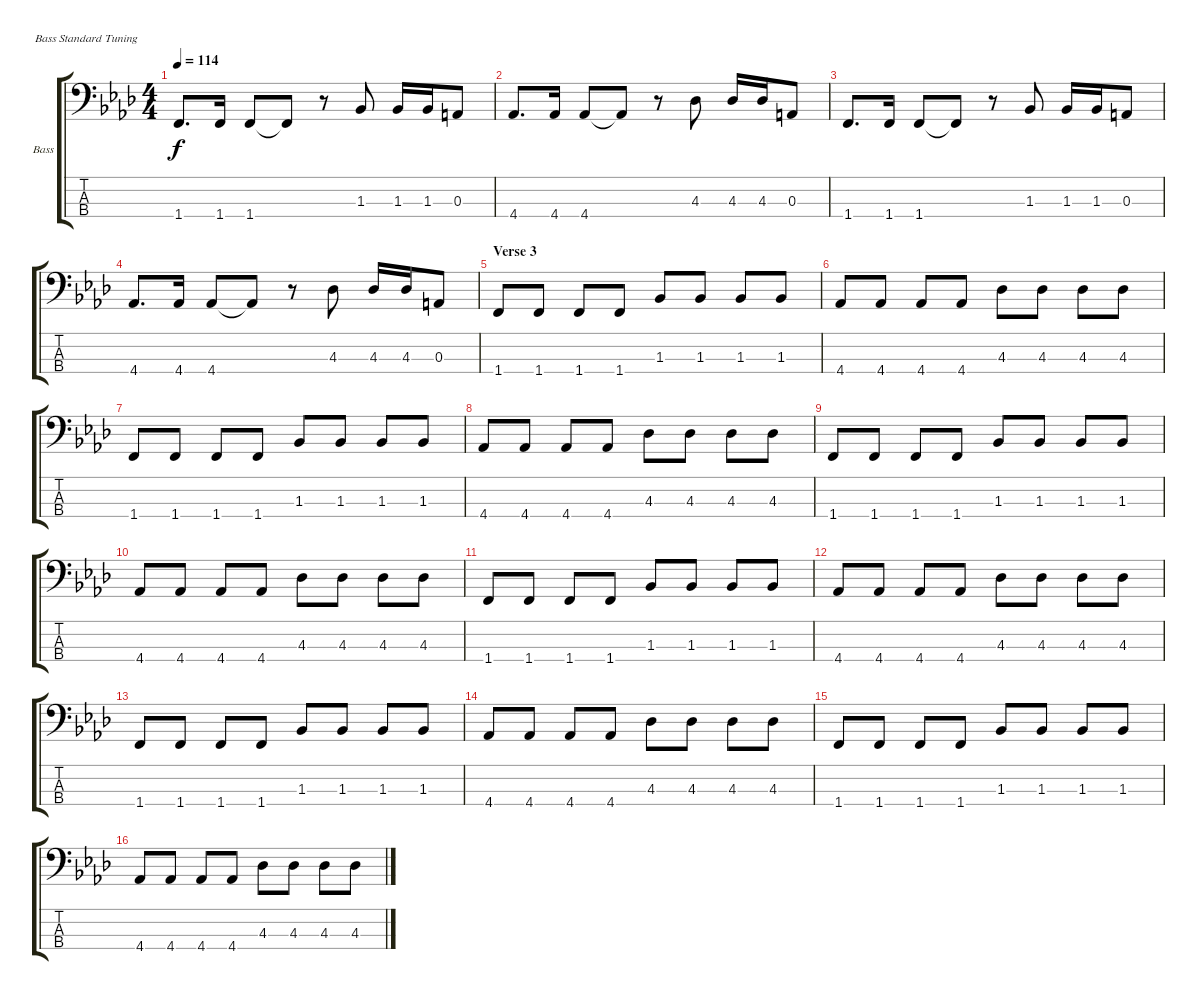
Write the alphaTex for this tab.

\defaultSystemsLayout 4
\bracketExtendMode groupsimilarinstruments
\firstSystemTrackNameOrientation horizontal
\otherSystemsTrackNameOrientation horizontal
\track ("Bass" "Bass") {instrument electricbassfinger}
\staff {score tabs}
\tuning (G2 D2 A1 E1)
\ts (4 4)
\tempo 114
\clef f4
\ks ab
1.4.8{d dy f} 1.4.16 1.4.8 1.4{t}.8 r.8 1.3.8 1.3.16 1.3.16 0.3.8 |
4.4.8{d} 4.4.16 4.4.8 4.4{t}.8 r.8 4.3.8 4.3.16 4.3.16 0.3.8 |
1.4.8{d} 1.4.16 1.4.8 1.4{t}.8 r.8 1.3.8 1.3.16 1.3.16 0.3.8 |
4.4.8{d} 4.4.16 4.4.8 4.4{t}.8 r.8 4.3.8 4.3.16 4.3.16 0.3.8 |
\section ("" "Verse 3")
1.4.8 1.4.8 1.4.8 1.4.8 1.3.8 1.3.8 1.3.8 1.3.8 |
4.4.8 4.4.8 4.4.8 4.4.8 4.3.8 4.3.8 4.3.8 4.3.8 |
1.4.8 1.4.8 1.4.8 1.4.8 1.3.8 1.3.8 1.3.8 1.3.8 |
4.4.8 4.4.8 4.4.8 4.4.8 4.3.8 4.3.8 4.3.8 4.3.8 |
1.4.8 1.4.8 1.4.8 1.4.8 1.3.8 1.3.8 1.3.8 1.3.8 |
4.4.8 4.4.8 4.4.8 4.4.8 4.3.8 4.3.8 4.3.8 4.3.8 |
1.4.8 1.4.8 1.4.8 1.4.8 1.3.8 1.3.8 1.3.8 1.3.8 |
4.4.8 4.4.8 4.4.8 4.4.8 4.3.8 4.3.8 4.3.8 4.3.8 |
1.4.8 1.4.8 1.4.8 1.4.8 1.3.8 1.3.8 1.3.8 1.3.8 |
4.4.8 4.4.8 4.4.8 4.4.8 4.3.8 4.3.8 4.3.8 4.3.8 |
1.4.8 1.4.8 1.4.8 1.4.8 1.3.8 1.3.8 1.3.8 1.3.8 |
4.4.8 4.4.8 4.4.8 4.4.8 4.3.8 4.3.8 4.3.8 4.3.8
